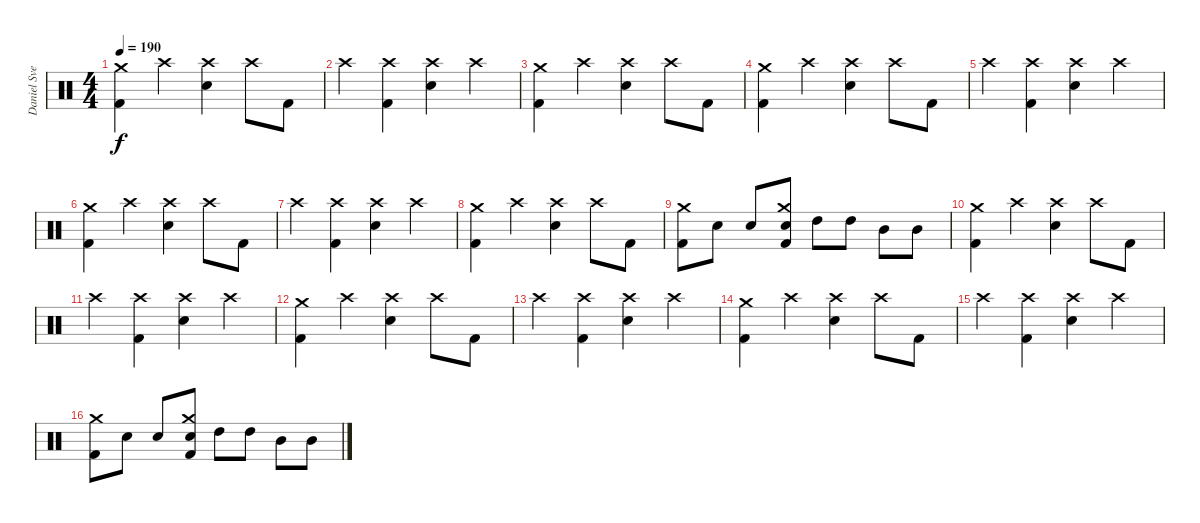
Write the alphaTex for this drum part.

\track ("Daniel Svensson" "Daniel Sve") {instrument percussion}
\staff {score}
\articulation defaults
\ts (4 4)
\tempo 190
\clef neutral
\ks c
("Kick (hit) 2" "Crash medium (hit)").4{dy f} "Crash high (hit)".4 ("Electric Snare (hit)" "Crash high (hit)").4 "Crash high (hit)".8 "Kick (hit) 2".8 |
"Crash high (hit)".4 ("Kick (hit) 2" "Crash high (hit)").4 ("Electric Snare (hit)" "Crash high (hit)").4 "Crash high (hit)".4 |
("Kick (hit) 2" "Crash medium (hit)").4 "Crash high (hit)".4 ("Electric Snare (hit)" "Crash high (hit)").4 "Crash high (hit)".8 "Kick (hit) 2".8 |
("Kick (hit) 2" "Crash medium (hit)").4 "Crash high (hit)".4 ("Electric Snare (hit)" "Crash high (hit)").4 "Crash high (hit)".8 "Kick (hit) 2".8 |
"Crash high (hit)".4 ("Kick (hit) 2" "Crash high (hit)").4 ("Electric Snare (hit)" "Crash high (hit)").4 "Crash high (hit)".4 |
("Kick (hit) 2" "Crash medium (hit)").4 "Crash high (hit)".4 ("Electric Snare (hit)" "Crash high (hit)").4 "Crash high (hit)".8 "Kick (hit) 2".8 |
"Crash high (hit)".4 ("Kick (hit) 2" "Crash high (hit)").4 ("Electric Snare (hit)" "Crash high (hit)").4 "Crash high (hit)".4 |
("Kick (hit) 2" "Crash medium (hit)").4 "Crash high (hit)".4 ("Electric Snare (hit)" "Crash high (hit)").4 "Crash high (hit)".8 "Kick (hit) 2".8 |
("Kick (hit) 2" "Crash medium (hit)").8 "Electric Snare (hit)".8 "Electric Snare (hit)".8 ("Electric Snare (hit)" "Kick (hit) 2" "Crash medium (hit)").8 "High Tom (hit)".8 "High Tom (hit)".8 "Mid Tom (hit)".8 "Mid Tom (hit)".8 |
("Kick (hit) 2" "Crash medium (hit)").4 "Crash high (hit)".4 ("Electric Snare (hit)" "Crash high (hit)").4 "Crash high (hit)".8 "Kick (hit) 2".8 |
"Crash high (hit)".4 ("Kick (hit) 2" "Crash high (hit)").4 ("Electric Snare (hit)" "Crash high (hit)").4 "Crash high (hit)".4 |
("Kick (hit) 2" "Crash medium (hit)").4 "Crash high (hit)".4 ("Electric Snare (hit)" "Crash high (hit)").4 "Crash high (hit)".8 "Kick (hit) 2".8 |
"Crash high (hit)".4 ("Kick (hit) 2" "Crash high (hit)").4 ("Electric Snare (hit)" "Crash high (hit)").4 "Crash high (hit)".4 |
("Kick (hit) 2" "Crash medium (hit)").4 "Crash high (hit)".4 ("Electric Snare (hit)" "Crash high (hit)").4 "Crash high (hit)".8 "Kick (hit) 2".8 |
"Crash high (hit)".4 ("Kick (hit) 2" "Crash high (hit)").4 ("Electric Snare (hit)" "Crash high (hit)").4 "Crash high (hit)".4 |
("Kick (hit) 2" "Crash medium (hit)").8 "Electric Snare (hit)".8 "Electric Snare (hit)".8 ("Electric Snare (hit)" "Kick (hit) 2" "Crash medium (hit)").8 "High Tom (hit)".8 "High Tom (hit)".8 "Mid Tom (hit)".8 "Mid Tom (hit)".8
